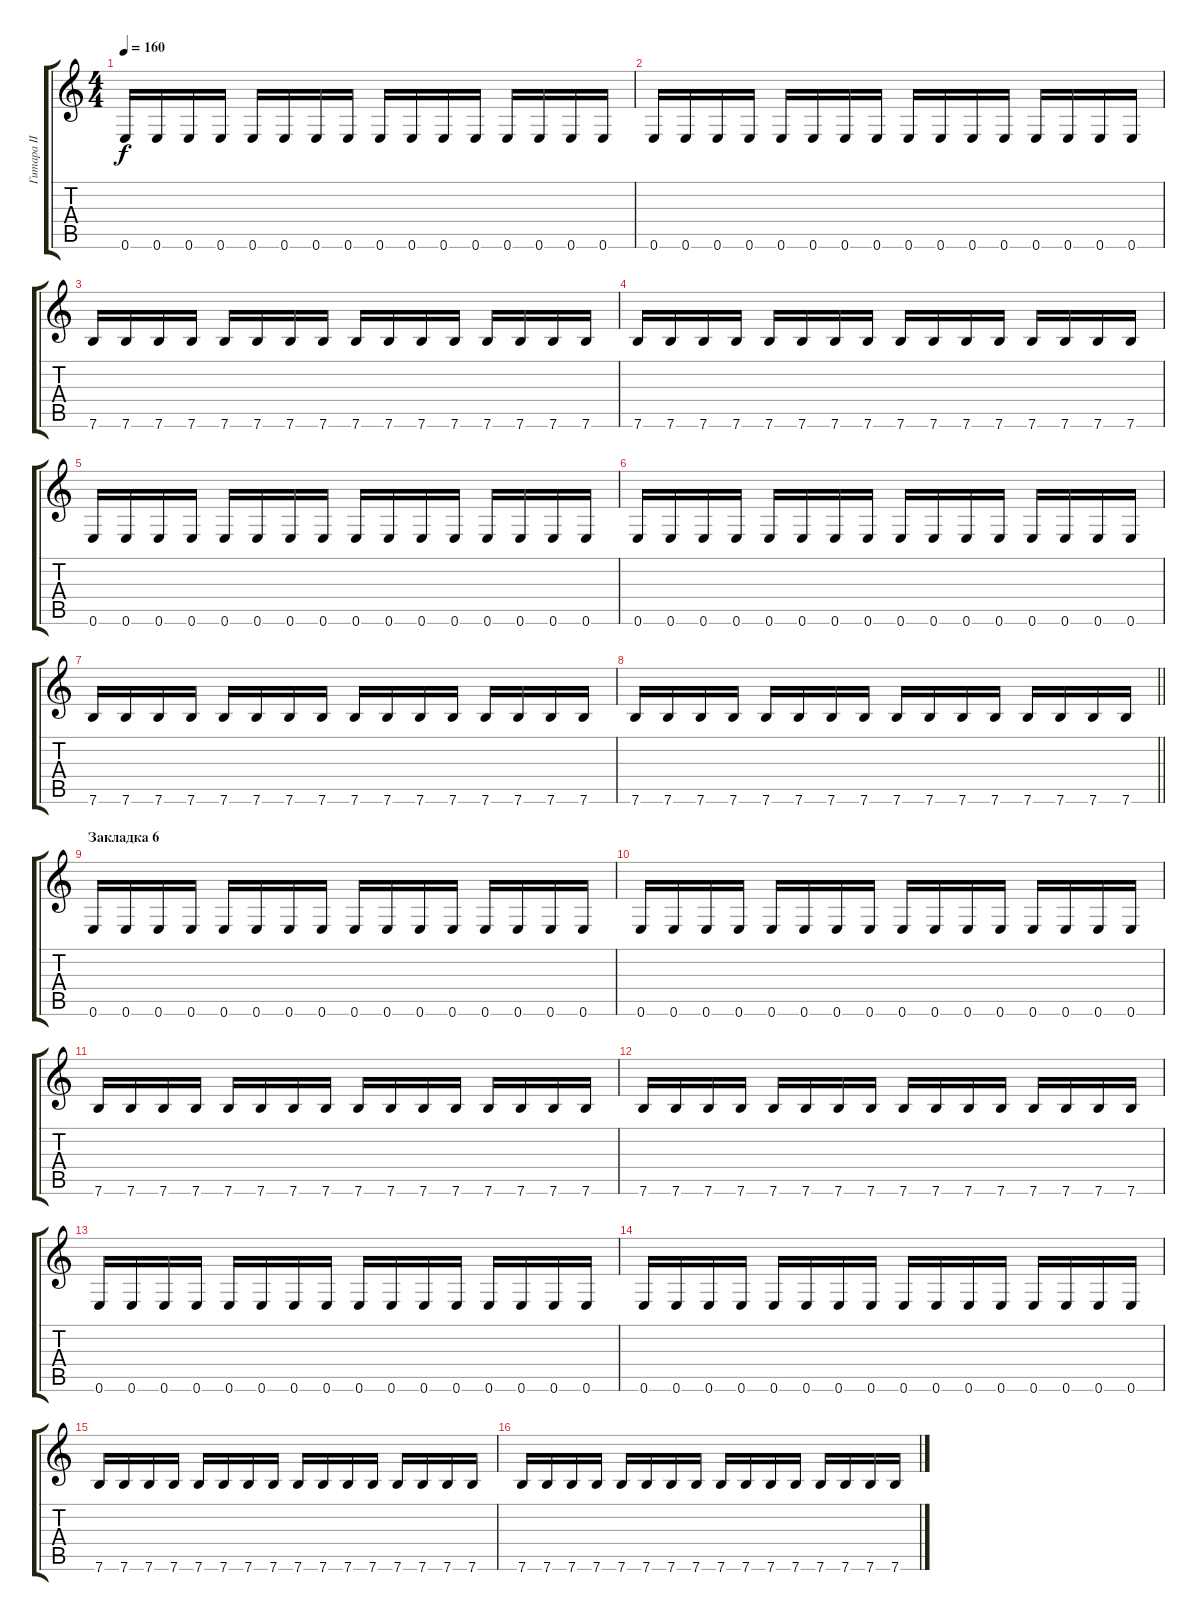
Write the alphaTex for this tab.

\track ("Гитара II" "Гитара II") {instrument distortionguitar}
\staff {score tabs}
\tuning (E4 B3 G3 D3 A2 E2) {hide}
\ts (4 4)
\tempo 160
\clef g2
\ks c
0.6.16{dy f} 0.6.16 0.6.16 0.6.16 0.6.16 0.6.16 0.6.16 0.6.16 0.6.16 0.6.16 0.6.16 0.6.16 0.6.16 0.6.16 0.6.16 0.6.16 |
0.6.16 0.6.16 0.6.16 0.6.16 0.6.16 0.6.16 0.6.16 0.6.16 0.6.16 0.6.16 0.6.16 0.6.16 0.6.16 0.6.16 0.6.16 0.6.16 |
7.6.16 7.6.16 7.6.16 7.6.16 7.6.16 7.6.16 7.6.16 7.6.16 7.6.16 7.6.16 7.6.16 7.6.16 7.6.16 7.6.16 7.6.16 7.6.16 |
7.6.16 7.6.16 7.6.16 7.6.16 7.6.16 7.6.16 7.6.16 7.6.16 7.6.16 7.6.16 7.6.16 7.6.16 7.6.16 7.6.16 7.6.16 7.6.16 |
0.6.16 0.6.16 0.6.16 0.6.16 0.6.16 0.6.16 0.6.16 0.6.16 0.6.16 0.6.16 0.6.16 0.6.16 0.6.16 0.6.16 0.6.16 0.6.16 |
0.6.16 0.6.16 0.6.16 0.6.16 0.6.16 0.6.16 0.6.16 0.6.16 0.6.16 0.6.16 0.6.16 0.6.16 0.6.16 0.6.16 0.6.16 0.6.16 |
7.6.16 7.6.16 7.6.16 7.6.16 7.6.16 7.6.16 7.6.16 7.6.16 7.6.16 7.6.16 7.6.16 7.6.16 7.6.16 7.6.16 7.6.16 7.6.16 |
\barLineRight lightlight
7.6.16 7.6.16 7.6.16 7.6.16 7.6.16 7.6.16 7.6.16 7.6.16 7.6.16 7.6.16 7.6.16 7.6.16 7.6.16 7.6.16 7.6.16 7.6.16 |
\section ("" "Закладка 6")
0.6.16{volume 9} 0.6.16 0.6.16 0.6.16 0.6.16 0.6.16 0.6.16 0.6.16 0.6.16 0.6.16 0.6.16 0.6.16 0.6.16 0.6.16 0.6.16 0.6.16 |
0.6.16 0.6.16 0.6.16 0.6.16 0.6.16 0.6.16 0.6.16 0.6.16 0.6.16 0.6.16 0.6.16 0.6.16 0.6.16 0.6.16 0.6.16 0.6.16 |
7.6.16 7.6.16 7.6.16 7.6.16 7.6.16 7.6.16 7.6.16 7.6.16 7.6.16 7.6.16 7.6.16 7.6.16 7.6.16 7.6.16 7.6.16 7.6.16 |
7.6.16 7.6.16 7.6.16 7.6.16 7.6.16 7.6.16 7.6.16 7.6.16 7.6.16 7.6.16 7.6.16 7.6.16 7.6.16 7.6.16 7.6.16 7.6.16 |
0.6.16 0.6.16 0.6.16 0.6.16 0.6.16 0.6.16 0.6.16 0.6.16 0.6.16 0.6.16 0.6.16 0.6.16 0.6.16 0.6.16 0.6.16 0.6.16 |
0.6.16 0.6.16 0.6.16 0.6.16 0.6.16 0.6.16 0.6.16 0.6.16 0.6.16 0.6.16 0.6.16 0.6.16 0.6.16 0.6.16 0.6.16 0.6.16 |
7.6.16 7.6.16 7.6.16 7.6.16 7.6.16 7.6.16 7.6.16 7.6.16 7.6.16 7.6.16 7.6.16 7.6.16 7.6.16 7.6.16 7.6.16 7.6.16 |
7.6.16 7.6.16 7.6.16 7.6.16 7.6.16 7.6.16 7.6.16 7.6.16 7.6.16 7.6.16 7.6.16 7.6.16 7.6.16 7.6.16 7.6.16 7.6.16
